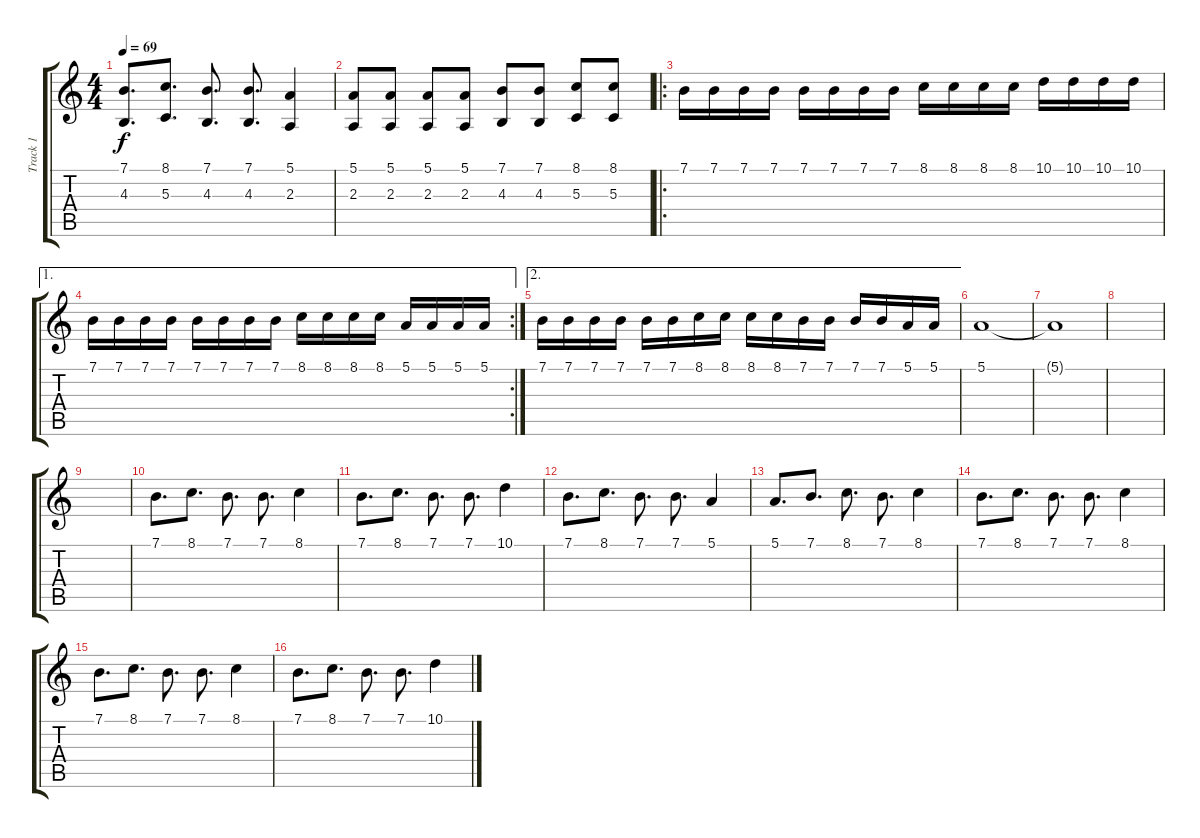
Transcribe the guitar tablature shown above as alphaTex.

\track ("Track 1" "Track 1") {instrument acousticgrandpiano}
\staff {score tabs}
\tuning (E4 B3 G3 D3 A2 E2) {hide}
\ts (4 4)
\tempo 69
\clef g2
\ks c
(7.1 4.3).8{d dy f} (8.1 5.3).8{d} (7.1 4.3).8{d} (7.1 4.3).8{d} (5.1 2.3).4 |
(5.1 2.3).8 (5.1 2.3).8 (5.1 2.3).8 (5.1 2.3).8 (7.1 4.3).8 (7.1 4.3).8 (8.1 5.3).8 (8.1 5.3).8 |
\ro
7.1.16 7.1.16 7.1.16 7.1.16 7.1.16 7.1.16 7.1.16 7.1.16 8.1.16 8.1.16 8.1.16 8.1.16 10.1.16 10.1.16 10.1.16 10.1.16 |
\ae 1
\rc 2
7.1.16 7.1.16 7.1.16 7.1.16 7.1.16 7.1.16 7.1.16 7.1.16 8.1.16 8.1.16 8.1.16 8.1.16 5.1.16 5.1.16 5.1.16 5.1.16 |
\ae 2
7.1.16 7.1.16 7.1.16 7.1.16 7.1.16 7.1.16 8.1.16 8.1.16 8.1.16 8.1.16 7.1.16 7.1.16 7.1.16 7.1.16 5.1.16 5.1.16 |
5.1.1 |
5.1{t}.1 |
|
|
7.1.8{d} 8.1.8{d} 7.1.8{d} 7.1.8{d} 8.1.4 |
7.1.8{d} 8.1.8{d} 7.1.8{d} 7.1.8{d} 10.1.4 |
7.1.8{d} 8.1.8{d} 7.1.8{d} 7.1.8{d} 5.1.4 |
5.1.8{d} 7.1.8{d} 8.1.8{d} 7.1.8{d} 8.1.4 |
7.1.8{d} 8.1.8{d} 7.1.8{d} 7.1.8{d} 8.1.4 |
7.1.8{d} 8.1.8{d} 7.1.8{d} 7.1.8{d} 8.1.4 |
7.1.8{d} 8.1.8{d} 7.1.8{d} 7.1.8{d} 10.1.4
